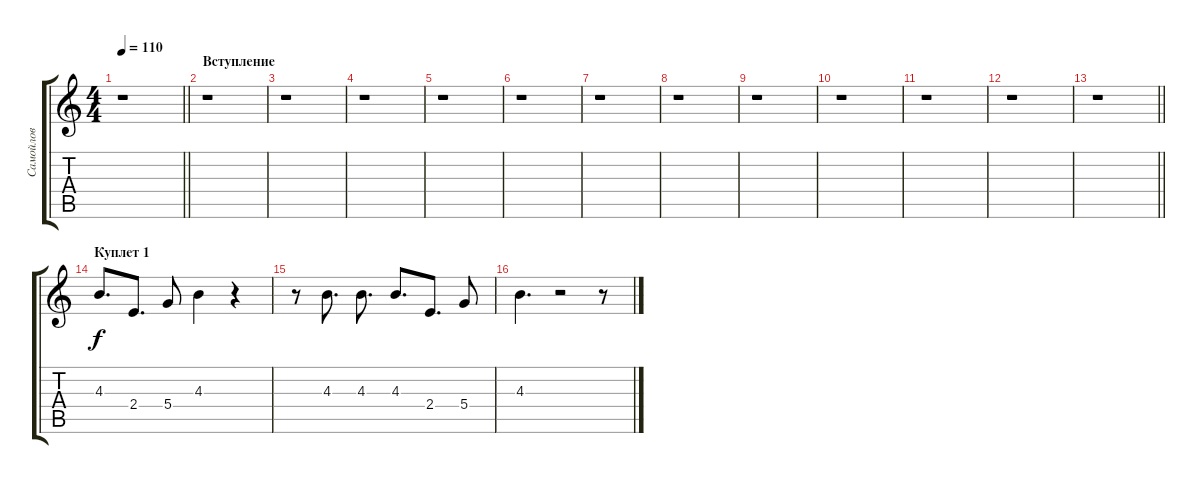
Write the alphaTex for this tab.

\track ("Самойлов" "Самойлов") {mute instrument electricguitarjazz bank 1}
\staff {score tabs}
\tuning (E4 B3 G3 D3 A2 E2) {hide}
\ts (4 4)
\tempo 110
\clef g2
\barLineRight lightlight
\ks c
r.1{dy f instrument electricguitarjazz} |
\section ("" "Вступление")
r.1 |
r.1 |
r.1 |
r.1 |
r.1 |
r.1 |
r.1 |
r.1 |
r.1 |
r.1 |
r.1 |
\barLineRight lightlight
r.1 |
\section ("" "Куплет 1")
4.3.8{d} 2.4.8{d} 5.4.8 4.3.4 r.4 |
r.8 4.3.8{d} 4.3.8{d} 4.3.8{d} 2.4.8{d} 5.4.8 |
4.3.4{d} r.2 r.8
